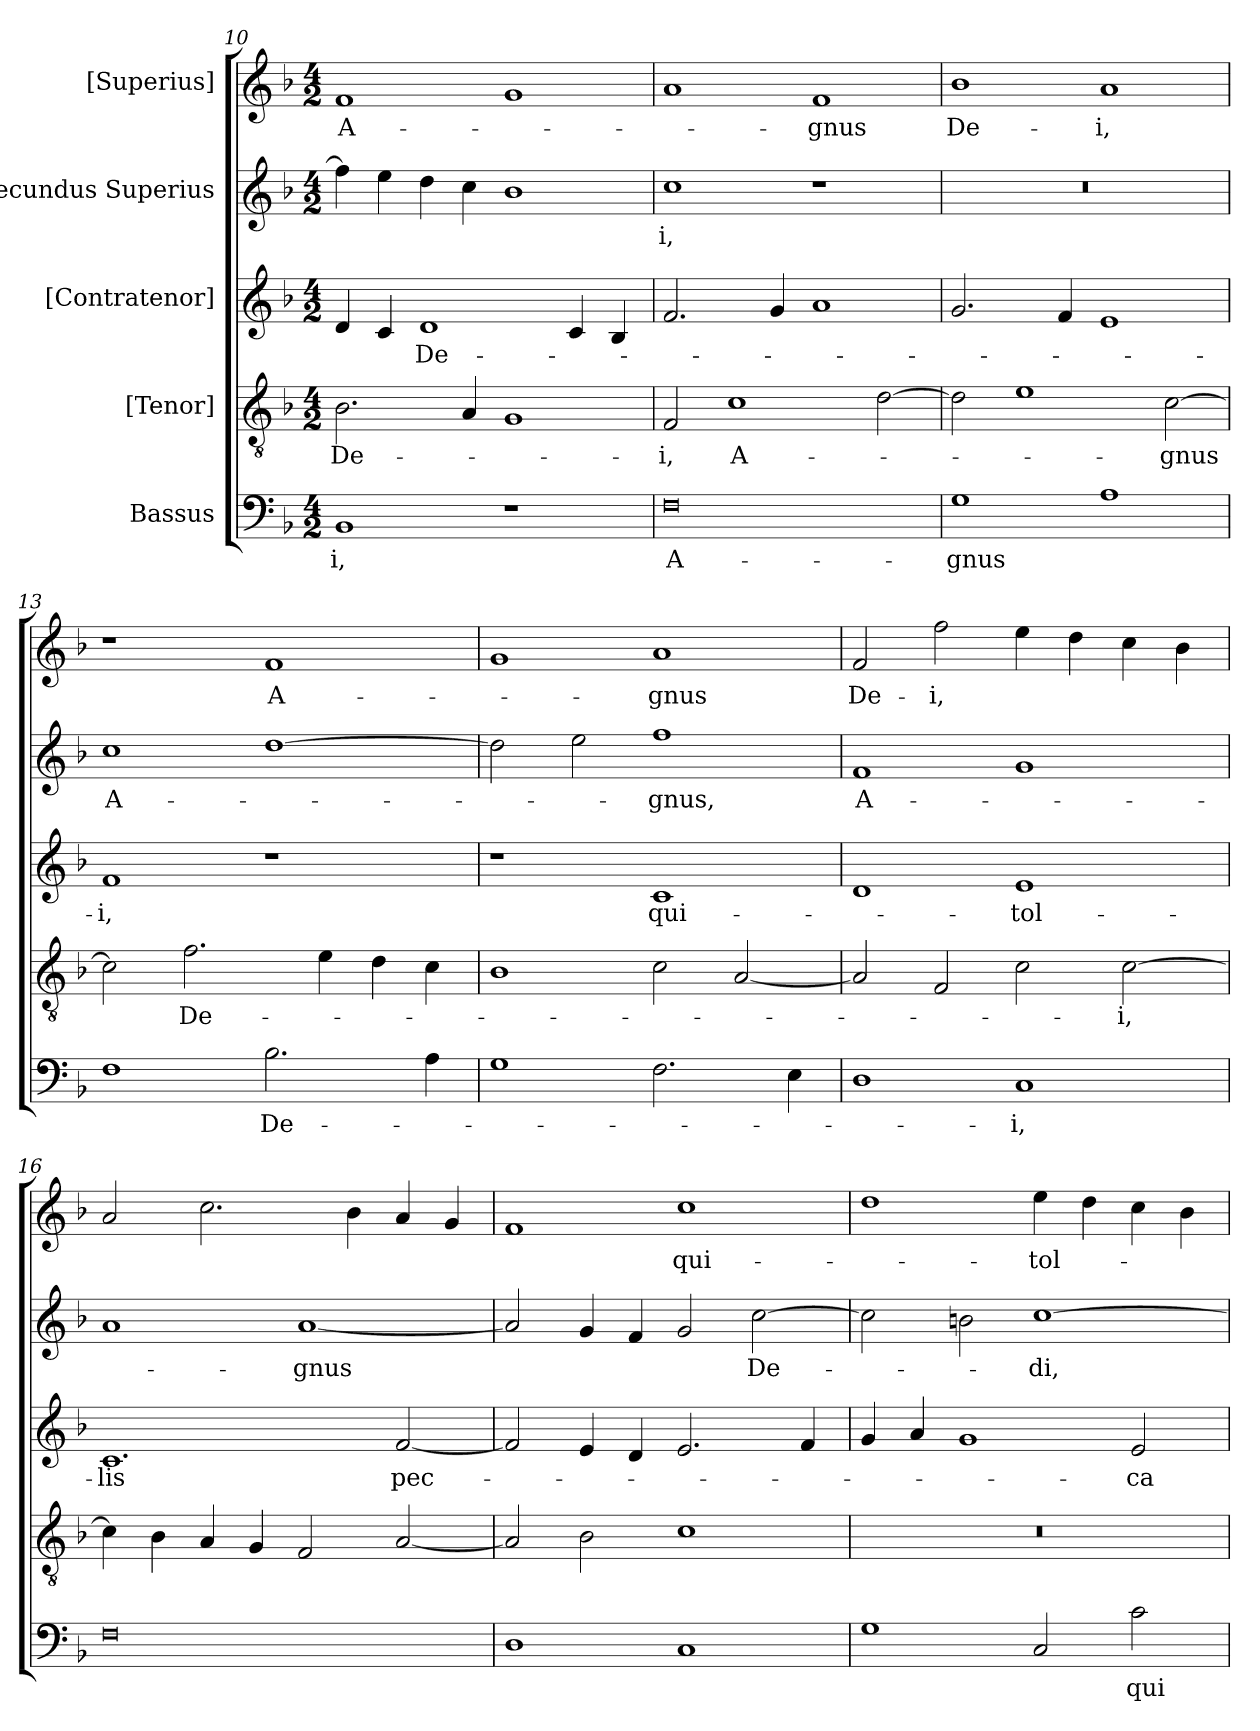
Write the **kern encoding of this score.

**kern	**text	**kern	**text	**kern	**text	**kern	**text	**kern	**text
*part5	*part5	*part4	*part4	*part3	*part3	*part2	*part2	*part1	*part1
*staff5	*staff5	*staff4	*staff4	*staff3	*staff3	*staff2	*staff2	*staff1	*staff1
*I"Bassus	*	*I"[Tenor]	*	*I"[Contratenor]	*	*I"Secundus Superius	*	*I"[Superius]	*
*clefF4	*	*clefGv2	*	*clefG2	*	*clefG2	*	*clefG2	*
*k[b-]	*	*k[b-]	*	*k[b-]	*	*k[b-]	*	*k[b-]	*
*M4/2	*	*M4/2	*	*M4/2	*	*M4/2	*	*M4/2	*
=10	=10	=10	=10	=10	=10	=10	=10	=10	=10
1BB-/	-i,	2.B-\	De-	4d/	.	4ff\]	.	1f/	A-
.	.	.	.	4c/	.	4ee\	.	.	.
.	.	.	.	1d/	De-	4dd\	.	.	.
.	.	4A/	.	.	.	4cc\	.	.	.
1r	.	1G/	.	.	.	1b-\	.	1g/	.
.	.	.	.	4c/	.	.	.	.	.
.	.	.	.	4B-/	.	.	.	.	.
=11	=11	=11	=11	=11	=11	=11	=11	=11	=11
0F\	A-	2F/	-i,	2.f/	.	1cc\	-i,	1a/	.
.	.	1c\	A-	.	.	.	.	.	.
.	.	.	.	4g/	.	.	.	.	.
.	.	.	.	1a/	.	1r	.	1f/	-gnus
.	.	[2d\	.	.	.	.	.	.	.
=12	=12	=12	=12	=12	=12	=12	=12	=12	=12
1G\	-gnus	2d\]	.	2.g/	.	0r	.	1b-\	De-
.	.	1e\	.	.	.	.	.	.	.
.	.	.	.	4f/	.	.	.	.	.
1A\	.	.	.	1e/	.	.	.	1a/	-i,
.	.	[2c\	-gnus	.	.	.	.	.	.
=13	=13	=13	=13	=13	=13	=13	=13	=13	=13
1F\	.	2c\]	.	1f/	-i,	1cc\	A-	1r	.
.	.	2.f\	De-	.	.	.	.	.	.
2.B-\	De-	.	.	1r	.	[1dd\	.	1f/	A-
.	.	4e\	.	.	.	.	.	.	.
.	.	4d\	.	.	.	.	.	.	.
4A\	.	4c\	.	.	.	.	.	.	.
=14	=14	=14	=14	=14	=14	=14	=14	=14	=14
1G\	.	1B-\	.	1r	.	2dd\]	.	1g/	.
.	.	.	.	.	.	2ee\	.	.	.
2.F\	.	2c\	.	1c/	qui-	1ff\	-gnus,	1a/	-gnus
.	.	[2A/	.	.	.	.	.	.	.
4E\	.	.	.	.	.	.	.	.	.
=15	=15	=15	=15	=15	=15	=15	=15	=15	=15
1D\	.	2A/]	.	1d/	.	1f/	A-	2f/	De-
.	.	2F/	.	.	.	.	.	2ff\	-i,
1C/	-i,	2c\	.	1e/	tol-	1g/	.	4ee\	.
.	.	.	.	.	.	.	.	4dd\	.
.	.	[2c\	-i,	.	.	.	.	4cc\	.
.	.	.	.	.	.	.	.	4b-\	.
=16	=16	=16	=16	=16	=16	=16	=16	=16	=16
0F\	.	4c\]	.	1.c/	-lis	1a/	.	2a/	.
.	.	4B-\	.	.	.	.	.	.	.
.	.	4A/	.	.	.	.	.	2.cc\	.
.	.	4G/	.	.	.	.	.	.	.
.	.	2F/	.	.	.	[1a/	-gnus	.	.
.	.	.	.	.	.	.	.	4b-\	.
.	.	[2A/	.	[2f/	pec-	.	.	4a/	.
.	.	.	.	.	.	.	.	4g/	.
=17	=17	=17	=17	=17	=17	=17	=17	=17	=17
1D\	.	2A/]	.	2f/]	.	2a/]	.	1f/	.
.	.	2B-\	.	4e/	.	4g/	.	.	.
.	.	.	.	4d/	.	4f/	.	.	.
1C/	.	1c\	.	2.e/	.	2g/	.	1cc\	qui-
.	.	.	.	.	.	[2cc\	De-	.	.
.	.	.	.	4f/	.	.	.	.	.
=18	=18	=18	=18	=18	=18	=18	=18	=18	=18
1G\	.	0r	.	4g/	.	2cc\]	.	1dd\	.
.	.	.	.	4a/	.	.	.	.	.
.	.	.	.	1g/	.	2bn\	.	.	.
2C/	.	.	.	.	.	[1cc\	-di,	4ee\	tol-
.	.	.	.	.	.	.	.	4dd\	.
2c\	qui-	.	.	2e/	-ca-	.	.	4cc\	.
.	.	.	.	.	.	.	.	4b-\	.
=	=	=	=	=	=	=	=	=	=
*-	*-	*-	*-	*-	*-	*-	*-	*-	*-
